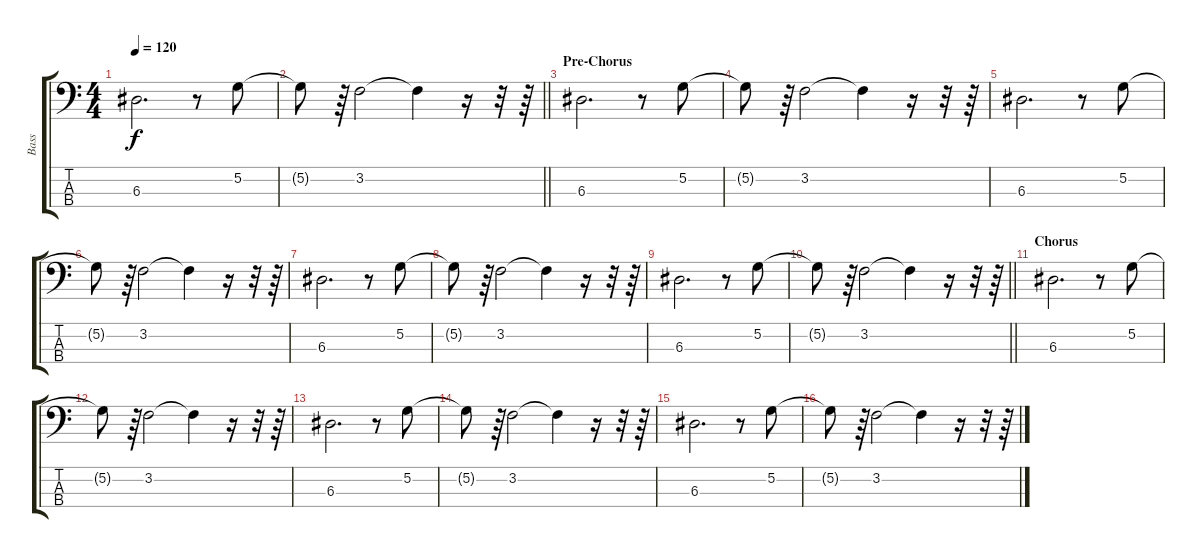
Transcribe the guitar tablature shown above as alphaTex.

\track ("Bass" "Bass") {instrument electricbassfinger}
\staff {score tabs}
\tuning (G2 D2 A1 D1) {hide}
\ts (4 4)
\tempo 120
\clef f4
\ks c
6.3.2{d dy f} r.8 5.2.8 |
\barLineRight lightlight
5.2{t}.8 r.64 3.2.2 3.2{t}.4 r.16 r.32 r.64 |
\section ("" "Pre-Chorus")
6.3.2{d} r.8 5.2.8 |
5.2{t}.8 r.64 3.2.2 3.2{t}.4 r.16 r.32 r.64 |
6.3.2{d} r.8 5.2.8 |
5.2{t}.8 r.64 3.2.2 3.2{t}.4 r.16 r.32 r.64 |
6.3.2{d} r.8 5.2.8 |
5.2{t}.8 r.64 3.2.2 3.2{t}.4 r.16 r.32 r.64 |
6.3.2{d} r.8 5.2.8 |
\barLineRight lightlight
5.2{t}.8 r.64 3.2.2 3.2{t}.4 r.16 r.32 r.64 |
\section ("" "Chorus")
6.3.2{d} r.8 5.2.8 |
5.2{t}.8 r.64 3.2.2 3.2{t}.4 r.16 r.32 r.64 |
6.3.2{d} r.8 5.2.8 |
5.2{t}.8 r.64 3.2.2 3.2{t}.4 r.16 r.32 r.64 |
6.3.2{d} r.8 5.2.8 |
5.2{t}.8 r.64 3.2.2 3.2{t}.4 r.16 r.32 r.64
